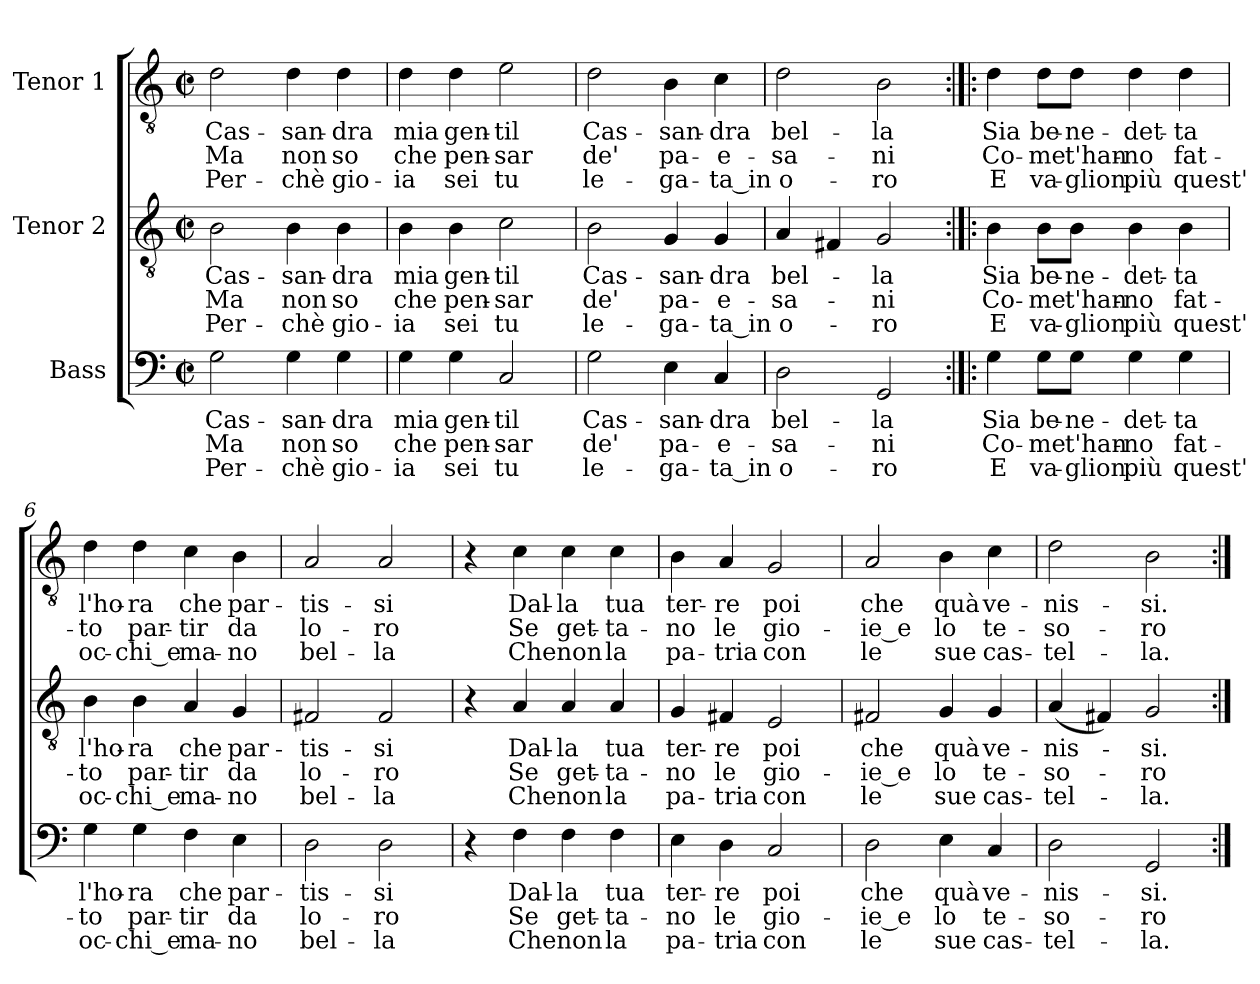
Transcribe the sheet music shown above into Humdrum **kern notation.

**kern	**text	**text	**text	**kern	**text	**text	**text	**kern	**text	**text	**text
*part3	*part3	*part3	*part3	*part2	*part2	*part2	*part2	*part1	*part1	*part1	*part1
*staff3	*staff3	*staff3	*staff3	*staff2	*staff2	*staff2	*staff2	*staff1	*staff1	*staff1	*staff1
*I"Bass	*	*	*	*I"Tenor 2	*	*	*	*I"Tenor 1	*	*	*
*clefF4	*	*	*	*clefGv2	*	*	*	*clefGv2	*	*	*
*k[]	*	*	*	*k[]	*	*	*	*k[]	*	*	*
*a:	*	*	*	*a:	*	*	*	*a:	*	*	*
*M2/2	*	*	*	*M2/2	*	*	*	*M2/2	*	*	*
*met(c|)	*	*	*	*met(c|)	*	*	*	*met(c|)	*	*	*
=1	=1	=1	=1	=1	=1	=1	=1	=1	=1	=1	=1
2G\	Cas-	Ma	Per-	2B\	Cas-	Ma	Per-	2d\	Cas-	Ma	Per-
4G\	-san-	non	-chè	4B\	-san-	non	-chè	4d\	-san-	non	-chè
4G\	-dra	so	gio-	4B\	-dra	so	gio-	4d\	-dra	so	gio-
=2	=2	=2	=2	=2	=2	=2	=2	=2	=2	=2	=2
4G\	mia	che	-ia	4B\	mia	che	-ia	4d\	mia	che	-ia
4G\	gen-	pen-	sei	4B\	gen-	pen-	sei	4d\	gen-	pen-	sei
2C/	-til	-sar	tu	2c\	-til	-sar	tu	2e\	-til	-sar	tu
=3	=3	=3	=3	=3	=3	=3	=3	=3	=3	=3	=3
2G\	Cas-	de'	le-	2B\	Cas-	de'	le-	2d\	Cas-	de'	le-
4E\	-san-	pa-	-ga-	4G/	-san-	pa-	-ga-	4B\	-san-	pa-	-ga-
4C/	-dra	-e-	-ta_in	4G/	-dra	-e-	-ta_in	4c\	-dra	-e-	-ta_in
=4	=4	=4	=4	=4	=4	=4	=4	=4	=4	=4	=4
2D\	bel-	-sa-	o-	4A/	bel-	-sa-	o-	2d\	bel-	-sa-	o-
.	.	.	.	4F#X/	.	.	.	.	.	.	.
2GG/	-la	-ni	-ro	2G/	-la	-ni	-ro	2B\	-la	-ni	-ro
=5:|!|:	=5:|!|:	=5:|!|:	=5:|!|:	=5:|!|:	=5:|!|:	=5:|!|:	=5:|!|:	=5:|!|:	=5:|!|:	=5:|!|:	=5:|!|:
4G\	Sia	Co-	E	4B\	Sia	Co-	E	4d\	Sia	Co-	E
8G\L	be-	-me	va-	8B\L	be-	-me	va-	8d\L	be-	-me	va-
8G\J	-ne-	t'han-	-glion	8B\J	-ne-	t'han-	-glion	8d\J	-ne-	t'han-	-glion
4G\	-det-	-no	più	4B\	-det-	-no	più	4d\	-det-	-no	più
4G\	-ta	fat-	quest'	4B\	-ta	fat-	quest'	4d\	-ta	fat-	quest'
!!LO:LB:g=z
=6	=6	=6	=6	=6	=6	=6	=6	=6	=6	=6	=6
4G\	l'ho-	-to	oc-	4B\	l'ho-	-to	oc-	4d\	l'ho-	-to	oc-
4G\	-ra	par-	-chi_e	4B\	-ra	par-	-chi_e	4d\	-ra	par-	-chi_e
4F\	che	-tir	ma-	4A/	che	-tir	ma-	4c\	che	-tir	ma-
4E\	par-	da	-no	4G/	par-	da	-no	4B\	par-	da	-no
=7	=7	=7	=7	=7	=7	=7	=7	=7	=7	=7	=7
2D\	-tis-	lo-	bel-	2F#X/	-tis-	lo-	bel-	2A/	-tis-	lo-	bel-
2D\	-si	-ro	-la	2F#/	-si	-ro	-la	2A/	-si	-ro	-la
=8	=8	=8	=8	=8	=8	=8	=8	=8	=8	=8	=8
4r	.	.	.	4r	.	.	.	4r	.	.	.
4F\	Dal-	Se	Che	4A/	Dal-	Se	Che	4c\	Dal-	Se	Che
4F\	-la	get-	non	4A/	-la	get-	non	4c\	-la	get-	non
4F\	tua	-ta-	la	4A/	tua	-ta-	la	4c\	tua	-ta-	la
=9	=9	=9	=9	=9	=9	=9	=9	=9	=9	=9	=9
4E\	ter-	-no	pa-	4G/	ter-	-no	pa-	4B\	ter-	-no	pa-
4D\	-re	le	-tria	4F#X/	-re	le	-tria	4A/	-re	le	-tria
2C/	poi	gio-	con	2E/	poi	gio-	con	2G/	poi	gio-	con
=10	=10	=10	=10	=10	=10	=10	=10	=10	=10	=10	=10
2D\	che	-ie_e	le	2F#X/	che	-ie_e	le	2A/	che	-ie_e	le
4E\	quà	lo	sue	4G/	quà	lo	sue	4B\	quà	lo	sue
4C/	ve-	te-	cas-	4G/	ve-	te-	cas-	4c\	ve-	te-	cas-
=11	=11	=11	=11	=11	=11	=11	=11	=11	=11	=11	=11
2D\	-nis-	-so-	-tel-	(4A/	-nis-	-so-	-tel-	2d\	-nis-	-so-	-tel-
.	.	.	.	4F#X/)	.	.	.	.	.	.	.
2GG/	-si.	-ro	-la.	2G/	-si.	-ro	-la.	2B\	-si.	-ro	-la.
=:|!	=:|!	=:|!	=:|!	=:|!	=:|!	=:|!	=:|!	=:|!	=:|!	=:|!	=:|!
*-	*-	*-	*-	*-	*-	*-	*-	*-	*-	*-	*-
